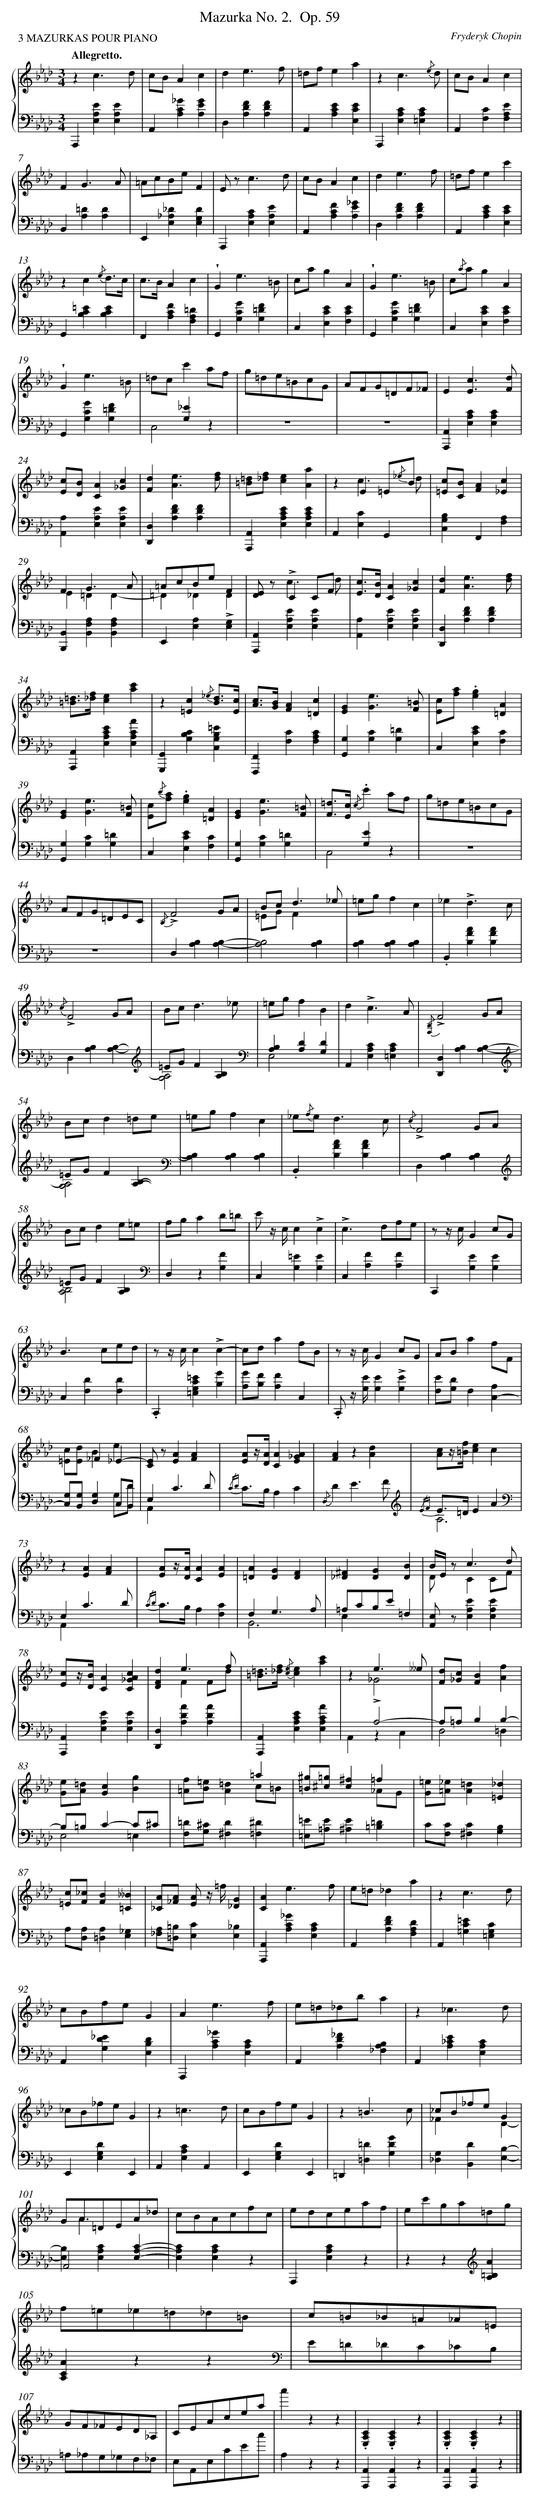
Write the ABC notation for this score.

X:1
T: Mazurka No. 2.	 Op. 59
C: Fryderyk Chopin
L: 1/4
M: 3/4
P: 3 MAZURKAS POUR PIANO
Q: "Allegretto."
%%staves {1 2}
V: 1 clef=treble
V: 2 clef=bass
K: Ab
[V:1] zc3/d/ |
[V:2] A,,,[EA,E,][EA,E,] |
[V:1] c/B/Ac |
[V:2] A,,[_GCA,][GEA,] |
[V:1] de3/f/ |
[V:2] D,[FDA,][FDA,] |
[V:1] =d/f/ea |
[V:2] A,,[ECA,][ECE,] |
[V:1] zc3/{/e} d/ |
[V:2] A,,,[CA,E,][CA,=E,] |
[V:1] c/B/Ac |
[V:2] A,,[CF,][EA,F,] |
[V:1] FG3/A/ |
[V:2] B,,[=DA,][DA,] |
[V:1] =A/c/B/e/F |
[V:2] E,,[_D_A,E,][DG,E,] |
[V:1] E/ z<cd/ |
[V:2] A,,,[CA,E,][EA,E,] |
[V:1] c/B/Ac |
[V:2] A,,[FCA,][_GEA,] |
[V:1] de3/f/ |
[V:2] D,[FDA,][FDA,] |
[V:1] =d/f/ec' |
[V:2] A,,[ECA,][ECE,] |
[V:1] zc{/e} d3//c// |
[V:2] G,,[=ECB,][ECB,] |
[V:1] c/>B/Ac |
[V:2] F,,[FCA,][=DA,F,] |
[V:1] !wedge!Ge3/=B/ |
[V:2] G,,[GCG,][F=DG,] |
[V:1] c/a/gA |
[V:2] C,[ECE,][ECF,] |
[V:1] !wedge!Ge3/=B/ |
[V:2] G,,[GCG,][F=DG,] |
[V:1] c/{/a}a/gA |
[V:2] C,[ECE,][ECF,] |
[V:1] !wedge!Ge3/=B/ |
[V:2] G,,[GCG,][F=DG,] |
[V:1] =d/c/c'a/f/ |
[V:2] x[_EG,]x & C,2z |
[V:1] g/=d/e/=B/c/G/ |
[V:2] z3 |
[V:1] A/F/G/=D/F/_F/ |
[V:2] z3 |
[V:1] E[c3/E3/][d/F/] |
[V:2] [A,,A,,,][CA,E,][CA,E,] |
[V:1] [c/E/][B/D/][AC][c_G] |
[V:2] [A,A,,][EA,E,][EA,E,] |
[V:1] [dF][e3/A3/][f/d/] |
[V:2] [D,D,,][FDA,][FDA,] |
[V:1] [=d/=B/][f/_d/][ec][aA] |
[V:2] [A,,A,,,][ECA,E,][ECA,E,] |
[V:1] zE=E/{/_e}B/ & xc3/d/ |
[V:2] A,,[CE,]G,, |
[V:1] [c/=E/][B/C/][AF][c_E] |
[V:2] [B,G,C,]F,,[A,F,] |
[V:1] FG3/A/ & E=DD- |
[V:2] [B,,B,,,][A,F,B,,][A,F,B,,] |
[V:1] =A/c/B/e/F & =D_D!accent!D |
[V:2] E,,[A,E,][G,E,] |
[V:1] [E/D/] z/!accent!CC/F/ & xc3/d/ |
[V:2] [A,,A,,,][EA,E,][EA,E,] |
[V:1] [c/E/]>[B/D/][AC][c_G] |
[V:2] [A,A,,][EA,E,][EA,E,] |
[V:1] [dF][e3/A3/][f/d/] |
[V:2] [D,D,,][FDA,][FDA,] |
[V:1] [=d/=B/]>[f/_d/][ec][c'a] |
[V:2] [A,,A,,,][ECA,E,][ACA,E,] |
[V:1] z[c=E]{/_e} [d3//B3//][c//E//] |
[V:2] [G,,G,,,][CB,G,][=EB,G,C,] |
[V:1] [c/A/]>[B/G/][AF][c=D] |
[V:2] [F,,F,,,][CF,][CA,F,] |
[V:1] [GE][e3/G3/][=B/F/] |
[V:2] [G,G,,][CG,][=DG,] |
[V:1] [c/E/][a/f/].[ge][A=D] |
[V:2] C,[ECE,][CF,] |
[V:1] [GE][e3/G3/][=B/F/] |
[V:2] [G,G,,][CG,][=DG,] |
[V:1] [c/E/]{/b}[a/f/].[ge][A=D] |
[V:2] C,[ECE,][CF,] |
[V:1] [GE][e3/G3/][=B/F/] |
[V:2] [G,G,,][CG,][=DG,] |
[V:1] [=d/F/]>[c/E/] {/c}.c'a/f/ |
[V:2] x[EG,]x & C,2z |
[V:1] g/=d/e/=B/c/G/ |
[V:2] z3 |
[V:1] A/F/G/=D/E/C/ |
[V:2] z3 |
[V:1] {/B,}!accent!F2G/A/ |
[V:2] D,[B,A,][B,A,]- |
[V:1] B/c<d_e/ & =E/G/Fx |
[V:2] [B,2A,2][B,A,] |
[V:1] =e/g/fc |
[V:2] [B,A,][B,A,][B,A,] |
[V:1] _e!accent!d3/c/ |
[V:2] .B,,[AFB,][AFB,] |
[V:1] {/c}!accent!F2G/A/ |
[V:2] D,[B,A,][B,A,]-[K:clef=treble] |
[V:1] B/c<d_e/ |
[V:2] =E/G/F[B,A,][K:clef=bass] & [A,2G,2]x |
[V:1] =e/g/fB |
[V:2] [B,A,][DA,][DG,] & E,2x |
[V:1] d!accent!c3/A/ |
[V:2] A,,[CA,E,][CA,=E,] |
[V:1] {/[B,F,]}!accent!F2G/A/ |
[V:2] [D,D,,][B,A,][B,A,]-[K:clef=treble] |
[V:1] B/c/d=d/e/ |
[V:2] =E/G/F[B,A,]-[K:clef=bass] & [A,2G,2]x |
[V:1] =e/g/fc |
[V:2] [B,A,][B,A,][B,A,] |
[V:1] _e/{/f}e<dc/ |
[V:2] .B,,[AFB,][AFB,] |
[V:1] {/c}!accent!F2G/A/ |
[V:2] D,[B,A,][B,A,][K:clef=treble] |
[V:1] B/c/de/=e/ & x2x |
[V:2] =E/G/F[B,A,][K:clef=bass] & [B,2A,2]x |
[V:1] f/g/ab/=b/ |
[V:2] D,z[FG,] |
[V:1] c'/ z// c//c!accent!c |
[V:2] C,[=EG,][EG,] |
[V:1] !accent!c>df/e/ |
[V:2] C,[FA,][FA,] |
[V:1] z/ z// c//Gc/G/ |
[V:2] C,,[EG,][EG,] |
[V:1] B>ce/d/ |
[V:2] C,[DF,][DF,] |
[V:1] z/ z// c//c!accent!c- |
[V:2] .C,,[=ECG,=E,][GB,] |
[V:1] c/d/af/B/ |
[V:2] [G/A,/][F/B,/][FA,]C, |
[V:1] z/ z// c//Gc/G/ |
[V:2] .C,,/ z// [E//G,//][EG,]!accent![EG,] |
[V:1] A/B/af/F/ |
[V:2] [E/F,/][D/G,/]F,[A,C,-] |
[V:1] x_F_E- & [c/=E/][d/E/]Be |
[V:2] [G,/C,/][G,/B,,/][G,D,]C,/B,,/ & xxG,/D/ |
[V:1] [E/C/] z/[AE][AF] |
[V:2] E,C3/D/ & A,,x2 |
[V:1] [A/E/]z//[A//D//][AC][A_GE] |
[V:2] {/CD} C/>B,/A,C |
[V:1] [AF]z[dA] |
[V:2] {/D,}DE3/F/[K:clef=treble] |
[V:1] [c/A/]z//[f//=B//][ec]c |
[V:2] {/EF} E/>=D/EA[K:clef=bass] & A,3 |
[V:1] z[AE][AF] |
[V:2] E,C3/D/ & A,,x2 |
[V:1] [A/E/]z//[A//D//][AC][AE] |
[V:2] {/CD} C/>B,/A,[CF,] |
[V:1] [A=D][GD][FD] |
[V:2] F,G,3/A,/ & B,,3 |
[V:1] [^F_D][GD][BD] |
[V:2] =A,/C/B,/E/=F, & E,x2 |
[V:1] B//E// x<cd/ & D/ z/CC/F/ |
[V:2] [E,/A,,/] z/[EA,E,][EA,E,] |
[V:1] [c/E/]z//[B//D//][AC][cA_GC] |
[V:2] [A,,A,,,][EA,E,][EA,E,] |
[V:1] [dFD]e3/f/ & xFF/d/ |
[V:2] [D,D,,][ADA,][ADA,] |
[V:1] [=d/=B/]>[f/_d/] {/[ec]}[ec][c'a] |
[V:2] [A,,A,,,][ECA,E,][ACA,E,] |
[V:1] xe3/__e/ & z!accent!_G2 |
[V:2] xA,2- & A,,zC, |
[V:1] [d/F/][c/_G/][BF][fA] |
[V:2] A,/=A,/B,B,- & D,2=D, |
[V:1] [e/G/][=d/A/][cG][gB] |
[V:2] B,/=B,/C-C/^C/ & E,2=E, |
[V:1] x2=a & [f/=A/][=e/B/][=dA]c/=B/ |
[V:2] [=D/F,/][^C/G,/][D^F,][^D=F,] |
[V:1] [^g/=B/][=g/^c/][^fc]=f & x/ x/x_A/G/ |
[V:2] [=E/=E,/][E/=A,/][E^A,][=D=B,] |
[V:1] [=e/G/][_e/=A/][=dA][_d=E] |
[V:2] C/[C/F,/][C^F,][B,G,] |
[V:1] [c/=E/][_c/F/][BF][__B=C] |
[V:2] A,/[A,/D,/][A,=D,][_G,E,] |
[V:1] [A/_C/][A/_F/] [A/E/] z// =f//[G_D] |
[V:2] [A,/_F,/][=B,/=D,/][CE,][_B,E,] |
[V:1] [AC]e3/f/ |
[V:2] [A,,A,,,][_GCA,][CA,E,] |
[V:1] e/=d/_da |
[V:2] A,,[FDA,][DA,F,] |
[V:1] zc3/d/ |
[V:2] A,,[=EC=G,][CG,=E,] |
[V:1] c/B/f/e/G |
[V:2] A,,[_EDG,][DB,E,] |
[V:1] Ae3/f/ |
[V:2] A,,,[_GCA,][CA,E,] |
[V:1] e/=d/_d/b/a |
[V:2] A,,[_FDA,][B,A,_F,] |
[V:1] z_c3/d/ |
[V:2] A,,[E_CA,][CA,E,] |
[V:1] _c/B/_f/e/G |
[V:2] E,,[DG,E,]E,, |
[V:1] z=c3/d/ |
[V:2] A,,[CA,E,]A,, |
[V:1] c/B/f/e/G |
[V:2] E,,[DG,E,]E,, |
[V:1] z=B3/c/ |
[V:2] =D,,[=D=D,][GDG,] |
[V:1] _c/B/_f/e/G & _FxD- |
[V:2] [G,_D,][DB,,][B,E,]- |
[V:1] G/A/=D/E/A/_d/ & x<Ax |
[V:2] A,,2[CA,E,]- & [B,E,][CA,E,]x |
[V:1] c/B/A/c/f/c/ |
[V:2] [CA,E,][CA,E,]z |
[V:1] e/d/c/e/a/f/ |
[V:2] A,,,[CA,E,]z |
[V:1] e/c'/g/a/=d/g/ |
[V:2] zz[K:clef=treble][A=B,A,] |
[V:1] f/=e/_e/=d/_d/=B/ |
[V:2] [ACA,]zz[K:clef=bass] |
[V:1] c/=B/_B/=A/_A/=E/ |
[V:2] E/=D/_D/C/_C/B,/ |
[V:1] G/F/_F/E/D/_A,/ |
[V:2] =A,/_A,/G,/_G,/F,/_F,/ |
[V:1] C/E/A/c/e/a/ |
[V:2] E,/A,,/E,/C/E/c/ |
[V:1] a'zz |
[V:2] A,zz |
[V:1] .[CA,E,].[CA,E,]z |
[V:2] [A,,A,,,][A,,A,,,]z |
[V:1] .[CA,E,].[CA,E,]z |]
[V:2] [A,,A,,,][A,,A,,,]z |]
